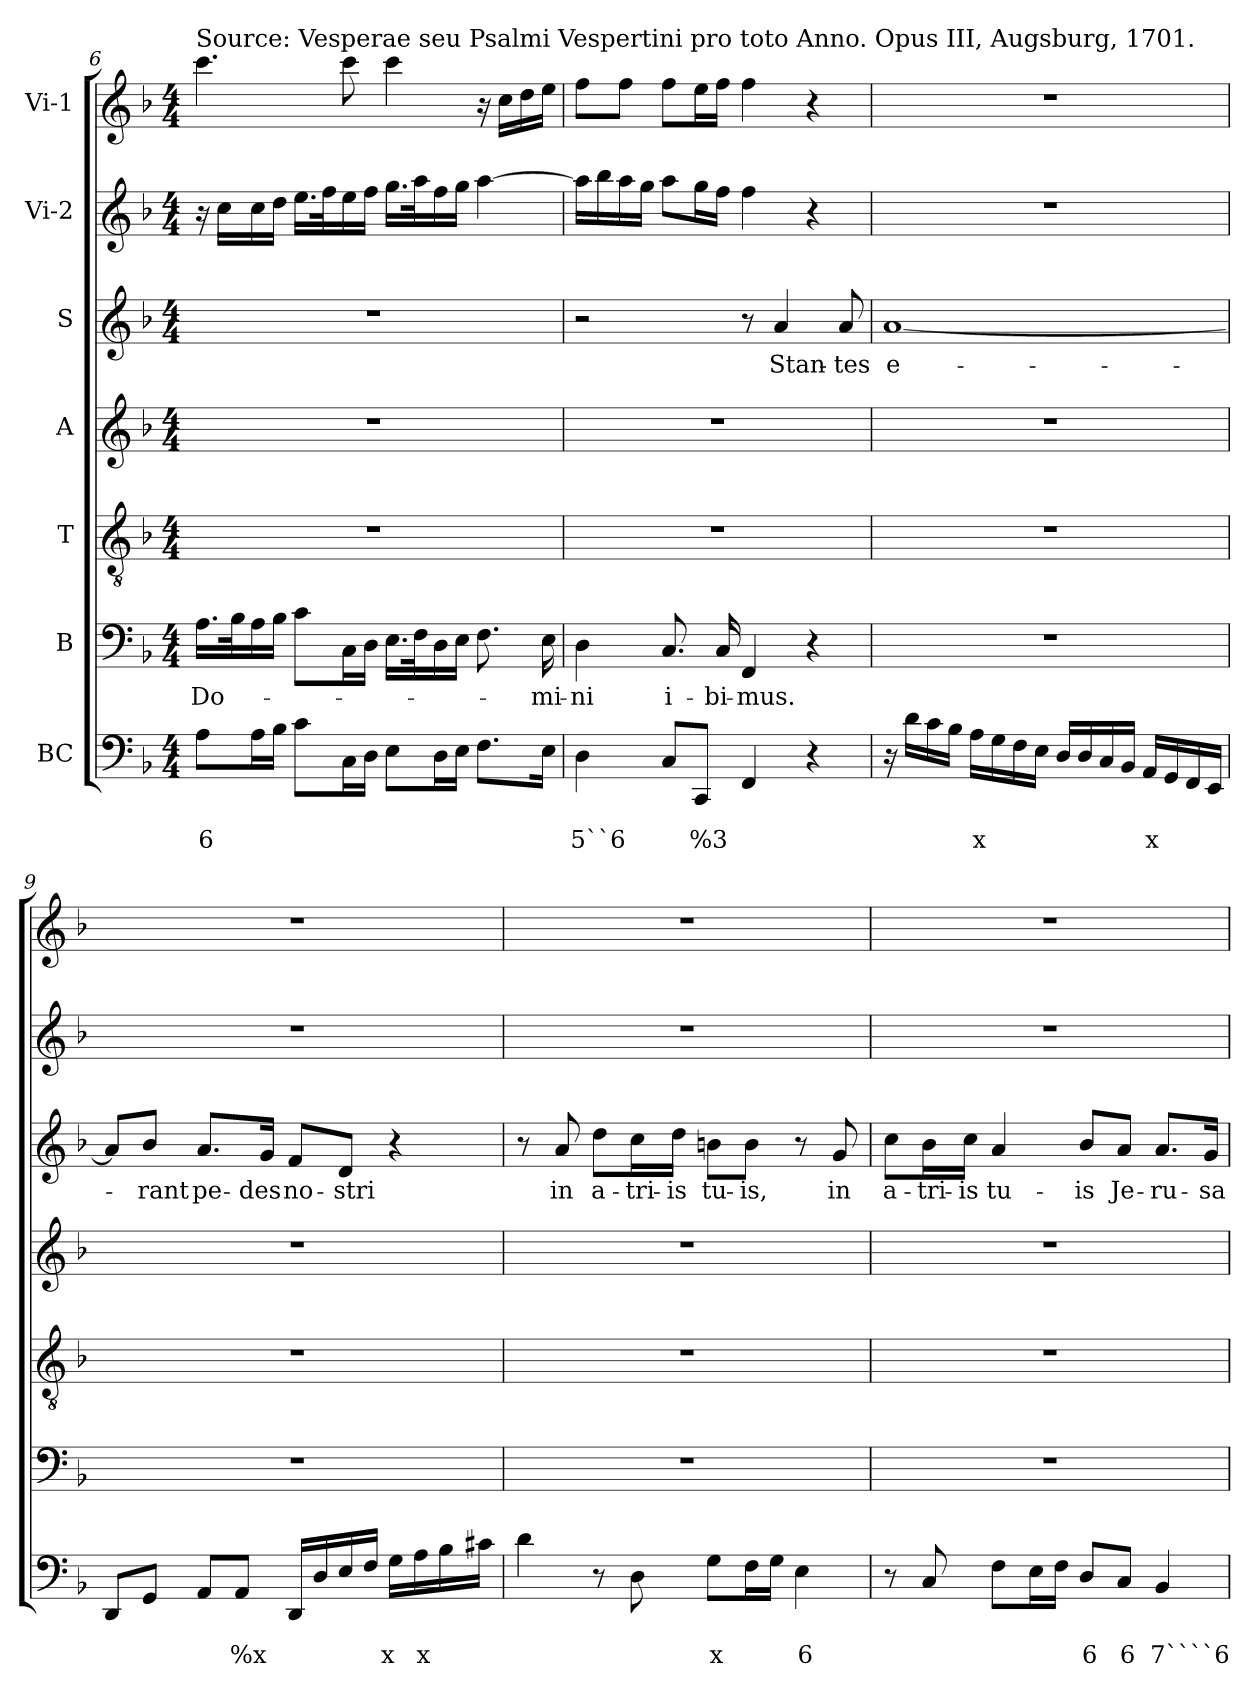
**kern	**text	**text	**kern	**text	**kern	**kern	**kern	**text	**kern	**kern
*part7	*part7	*part7	*part6	*part6	*part5	*part4	*part3	*part3	*part2	*part1
*staff7	*staff7	*staff7	*staff6	*staff6	*staff5	*staff4	*staff3	*staff3	*staff2	*staff1
*I"BC	*	*	*I"B	*	*I"T	*I"A	*I"S	*	*I"Vi-2	*I"Vi-1
!!LO:LB:g=z
*clefF4	*	*	*clefF4	*	*clefGv2	*clefG2	*clefG2	*	*clefG2	*clefG2
*k[b-]	*	*	*k[b-]	*	*k[b-]	*k[b-]	*k[b-]	*	*k[b-]	*k[b-]
*F:	*	*	*F:	*	*F:	*F:	*F:	*	*F:	*F:
*M4/4	*	*	*M4/4	*	*M4/4	*M4/4	*M4/4	*	*M4/4	*M4/4
=6	=6	=6	=6	=6	=6	=6	=6	=6	=6	=6
!	!	!	!	!	!	!	!	!	!	!LO:TX:a:t=Source&colon; Vesperae seu Psalmi Vespertini pro toto Anno. Opus III, Augsburg, 1701.
!	!	!LO:LY:b	!	!LO:LY:b	!	!	!	!	!	!
8A\L	.	6	16.A\LL	Do-	1r	1r	1r	.	16r	4.ccc\
.	.	.	.	.	.	.	.	.	16cc\LL	.
.	.	.	32B-\k	.	.	.	.	.	.	.
16A\L	.	.	16A\	.	.	.	.	.	16cc\	.
16B-\JJ	.	.	16B-\JJ	.	.	.	.	.	16dd\JJ	.
8c\L	.	.	8c\L	.	.	.	.	.	16.ee\LL	.
.	.	.	.	.	.	.	.	.	32ff\k	.
16C\L	.	.	16C\L	.	.	.	.	.	16ee\	8ccc\
16D\JJ	.	.	16D\JJ	.	.	.	.	.	16ff\JJ	.
8E\L	.	.	16.E\LL	.	.	.	.	.	16.gg\LL	4ccc\
.	.	.	32F\k	.	.	.	.	.	32aa\k	.
16D\L	.	.	16D\	.	.	.	.	.	16ff\	.
16E\JJ	.	.	16E\JJ	.	.	.	.	.	16gg\JJ	.
8.F\L	.	.	8.F\	.	.	.	.	.	[4aa\	16r
.	.	.	.	.	.	.	.	.	.	16cc\LL
.	.	.	.	.	.	.	.	.	.	16dd\
!	!	!	!	!LO:LY:b	!	!	!	!	!	!
16E\Jk	.	.	16E\	-mi-	.	.	.	.	.	16ee\JJ
=7	=7	=7	=7	=7	=7	=7	=7	=7	=7	=7
!	!	!LO:LY:b	!	!LO:LY:b	!	!	!	!	!	!
4D\	.	5``6	4D\	-ni	1r	1r	2r	.	16aa\LL]	8ff\L
.	.	.	.	.	.	.	.	.	16bb-\	.
.	.	.	.	.	.	.	.	.	16aa\	8ff\J
.	.	.	.	.	.	.	.	.	16gg\JJ	.
!	!	!	!	!LO:LY:b	!	!	!	!	!	!
8C/L	.	.	8.C/	i-	.	.	.	.	8aa\L	8ff\L
!	!	!LO:LY:b	!	!	!	!	!	!	!	!
8CC/J	.	%3	.	.	.	.	.	.	16gg\L	16ee\L
!	!	!	!	!LO:LY:b	!	!	!	!	!	!
.	.	.	16C/	-bi-	.	.	.	.	16ff\JJ	16ff\JJ
!	!	!	!	!LO:LY:b	!	!	!	!	!	!
4FF/	.	.	4FF/	-mus.	.	.	8r	.	4ff\	4ff\
!	!	!	!	!	!	!	!	!LO:LY:b	!	!
.	.	.	.	.	.	.	4a/	Stan-	.	.
4r	.	.	4r	.	.	.	.	.	4r	4r
!	!	!	!	!	!	!	!	!LO:LY:b	!	!
.	.	.	.	.	.	.	8a/	-tes	.	.
=8	=8	=8	=8	=8	=8	=8	=8	=8	=8	=8
!	!	!	!	!	!	!	!	!LO:LY:b	!	!
16r	.	.	1r	.	1r	1r	[1a	e-	1r	1r
16d\LL	.	.	.	.	.	.	.	.	.	.
16c\	.	.	.	.	.	.	.	.	.	.
16B-\JJ	.	.	.	.	.	.	.	.	.	.
!	!	!LO:LY:b	!	!	!	!	!	!	!	!
16A\LL	.	x	.	.	.	.	.	.	.	.
16G\	.	.	.	.	.	.	.	.	.	.
16F\	.	.	.	.	.	.	.	.	.	.
16E\JJ	.	.	.	.	.	.	.	.	.	.
16D/LL	.	.	.	.	.	.	.	.	.	.
16D/	.	.	.	.	.	.	.	.	.	.
16C/	.	.	.	.	.	.	.	.	.	.
16BB-/JJ	.	.	.	.	.	.	.	.	.	.
!	!	!LO:LY:b	!	!	!	!	!	!	!	!
16AA/LL	.	x	.	.	.	.	.	.	.	.
16GG/	.	.	.	.	.	.	.	.	.	.
16FF/	.	.	.	.	.	.	.	.	.	.
16EE/JJ	.	.	.	.	.	.	.	.	.	.
=9	=9	=9	=9	=9	=9	=9	=9	=9	=9	=9
8DD/L	.	.	1r	.	1r	1r	8a/L]	.	1r	1r
!	!	!	!	!	!	!	!	!LO:LY:b	!	!
8GG/J	.	.	.	.	.	.	8b-/J	-rant	.	.
!	!	!	!	!	!	!	!	!LO:LY:b	!	!
8AA/L	.	.	.	.	.	.	8.a/L	pe-	.	.
!	!	!LO:LY:b	!	!	!	!	!	!	!	!
8AA/J	.	%x	.	.	.	.	.	.	.	.
!	!	!	!	!	!	!	!	!LO:LY:b	!	!
.	.	.	.	.	.	.	16g/Jk	-des	.	.
!	!	!	!	!	!	!	!	!LO:LY:b	!	!
16DD/LL	.	.	.	.	.	.	8f/L	no-	.	.
16D/	.	.	.	.	.	.	.	.	.	.
!	!	!	!	!	!	!	!	!LO:LY:b	!	!
16E/	.	.	.	.	.	.	8d/J	-stri	.	.
16F/JJ	.	.	.	.	.	.	.	.	.	.
!	!	!LO:LY:b	!	!	!	!	!	!	!	!
16G\LL	.	x	.	.	.	.	4r	.	.	.
!	!	!LO:LY:b	!	!	!	!	!	!	!	!
16A\	.	x	.	.	.	.	.	.	.	.
16B-\	.	.	.	.	.	.	.	.	.	.
16c#X\JJ	.	.	.	.	.	.	.	.	.	.
!!LO:PB:g=z
=10	=10	=10	=10	=10	=10	=10	=10	=10	=10	=10
4d\	.	.	1r	.	1r	1r	8r	.	1r	1r
!	!	!	!	!	!	!	!	!LO:LY:b	!	!
.	.	.	.	.	.	.	8a/	in	.	.
!	!	!	!	!	!	!	!	!LO:LY:b	!	!
8r	.	.	.	.	.	.	8dd\L	a-	.	.
!	!	!	!	!	!	!	!	!LO:LY:b	!	!
8D\	.	.	.	.	.	.	16cc\L	-tri-	.	.
!	!	!	!	!	!	!	!	!LO:LY:b	!	!
.	.	.	.	.	.	.	16dd\JJ	-is	.	.
!	!	!LO:LY:b	!	!	!	!	!	!LO:LY:b	!	!
8G\L	.	x	.	.	.	.	8bn\L	tu-	.	.
!	!	!	!	!	!	!	!	!LO:LY:b	!	!
16F\L	.	.	.	.	.	.	8b\J	-is,	.	.
16G\JJ	.	.	.	.	.	.	.	.	.	.
!	!	!LO:LY:b	!	!	!	!	!	!	!	!
4E\	.	6	.	.	.	.	8r	.	.	.
!	!	!	!	!	!	!	!	!LO:LY:b	!	!
.	.	.	.	.	.	.	8g/	in	.	.
=11	=11	=11	=11	=11	=11	=11	=11	=11	=11	=11
!	!	!	!	!	!	!	!	!LO:LY:b	!	!
8r	.	.	1r	.	1r	1r	8cc\L	a-	1r	1r
!	!	!	!	!	!	!	!	!LO:LY:b	!	!
8C/	.	.	.	.	.	.	16b-\L	-tri-	.	.
!	!	!	!	!	!	!	!	!LO:LY:b	!	!
.	.	.	.	.	.	.	16cc\JJ	-is	.	.
!	!	!	!	!	!	!	!	!LO:LY:b	!	!
8F\L	.	.	.	.	.	.	4a/	tu-	.	.
16E\L	.	.	.	.	.	.	.	.	.	.
16F\JJ	.	.	.	.	.	.	.	.	.	.
!	!	!LO:LY:b	!	!	!	!	!	!LO:LY:b	!	!
8D/L	.	6	.	.	.	.	8b-/L	-is	.	.
!	!	!LO:LY:b	!	!	!	!	!	!LO:LY:b	!	!
8C/J	.	6	.	.	.	.	8a/J	Je-	.	.
!	!	!LO:LY:b	!	!	!	!	!	!LO:LY:b	!	!
4BB-/	.	7````6	.	.	.	.	8.a/L	-ru-	.	.
!	!	!	!	!	!	!	!	!LO:LY:b	!	!
.	.	.	.	.	.	.	16g/Jk	-sa-	.	.
=	=	=	=	=	=	=	=	=	=	=
*-	*-	*-	*-	*-	*-	*-	*-	*-	*-	*-
